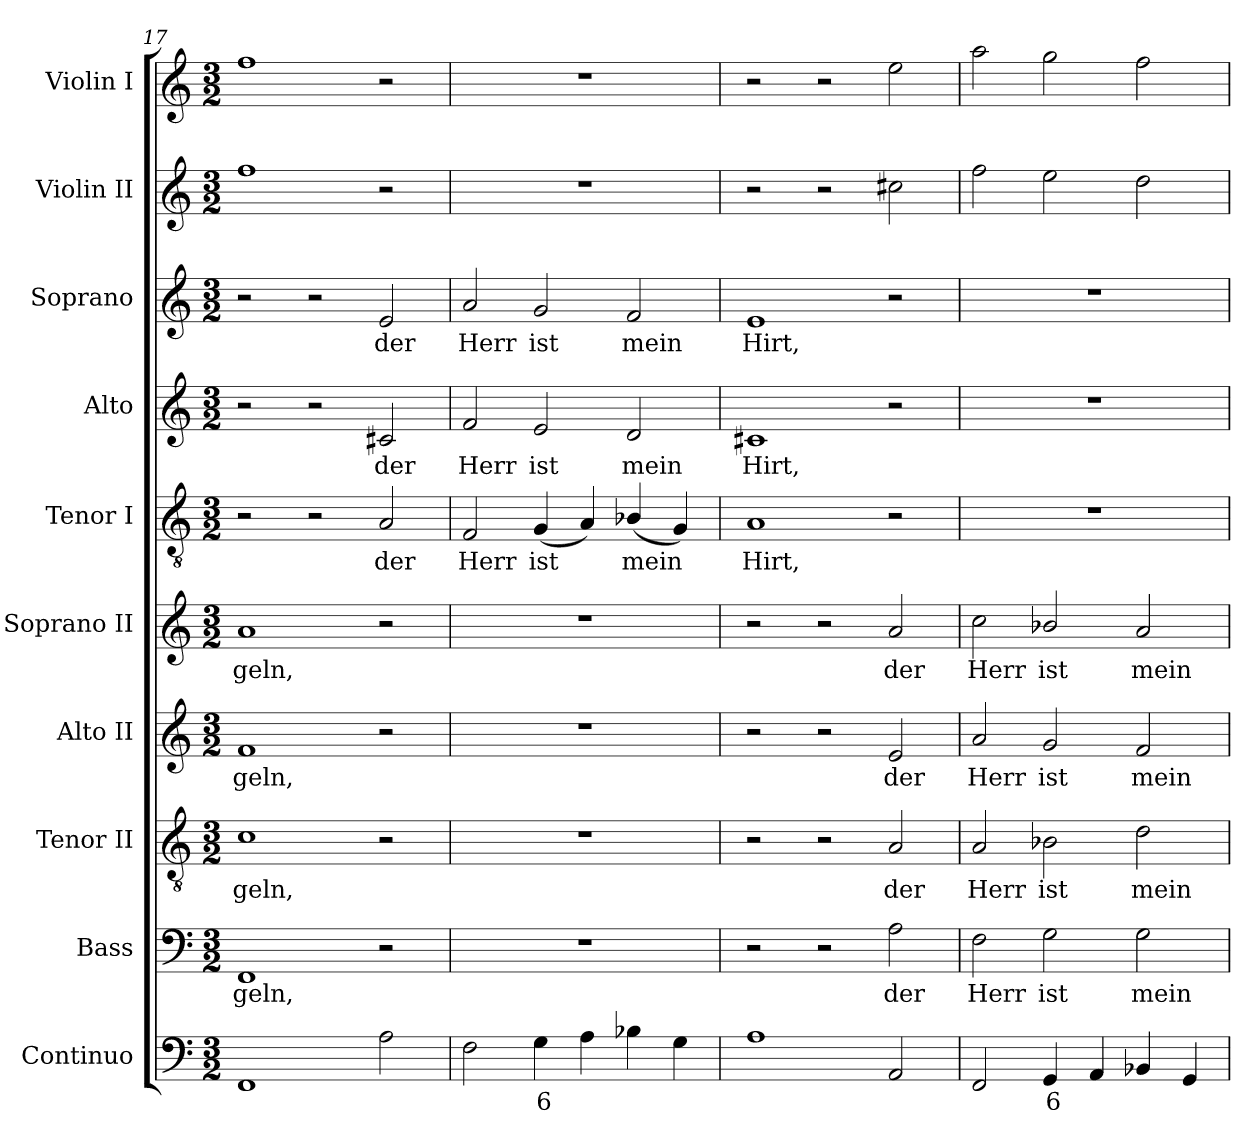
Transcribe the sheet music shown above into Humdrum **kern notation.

**kern	**text	**kern	**text	**kern	**text	**kern	**text	**kern	**text	**kern	**text	**kern	**text	**kern	**text	**kern	**kern
*part10	*part10	*part9	*part9	*part8	*part8	*part7	*part7	*part6	*part6	*part5	*part5	*part4	*part4	*part3	*part3	*part2	*part1
*staff10	*staff10	*staff9	*staff9	*staff8	*staff8	*staff7	*staff7	*staff6	*staff6	*staff5	*staff5	*staff4	*staff4	*staff3	*staff3	*staff2	*staff1
*I"Continuo	*	*I"Bass	*	*I"Tenor II	*	*I"Alto II	*	*I"Soprano II	*	*I"Tenor I	*	*I"Alto	*	*I"Soprano	*	*I"Violin II	*I"Violin I
*	*	*I'B	*	*I'T	*	*I'A	*	*I'S	*	*I'T	*	*I'A	*	*I'S	*	*I'Vln	*I'Vln
*clefF4	*	*clefF4	*	*clefGv2	*	*clefG2	*	*clefG2	*	*clefGv2	*	*clefG2	*	*clefG2	*	*clefG2	*clefG2
*k[]	*	*k[]	*	*k[]	*	*k[]	*	*k[]	*	*k[]	*	*k[]	*	*k[]	*	*k[]	*k[]
*C:	*	*C:	*	*C:	*	*C:	*	*C:	*	*C:	*	*C:	*	*C:	*	*C:	*C:
*M3/2	*	*M3/2	*	*M3/2	*	*M3/2	*	*M3/2	*	*M3/2	*	*M3/2	*	*M3/2	*	*M3/2	*M3/2
=17	=17	=17	=17	=17	=17	=17	=17	=17	=17	=17	=17	=17	=17	=17	=17	=17	=17
!	!	!	!LO:LY:b	!	!LO:LY:b	!	!LO:LY:b	!	!LO:LY:b	!	!	!	!	!	!	!	!
1FF	.	1FF	geln,	1c	geln,	1f	-geln,	1a	-geln,	2r	.	2r	.	2r	.	1ff	1ff
.	.	.	.	.	.	.	.	.	.	2r	.	2r	.	2r	.	.	.
!	!	!	!	!	!	!	!	!	!	!	!LO:LY:b	!	!LO:LY:b	!	!LO:LY:b	!	!
2A	.	2r	.	2r	.	2r	.	2r	.	2A	der	2c#X	der	2e	der	2r	2r
=18	=18	=18	=18	=18	=18	=18	=18	=18	=18	=18	=18	=18	=18	=18	=18	=18	=18
!	!	!LO:N:vis=1	!	!LO:N:vis=1	!	!LO:N:vis=1	!	!LO:N:vis=1	!	!	!LO:LY:b	!	!LO:LY:b	!	!LO:LY:b	!LO:N:vis=1	!LO:N:vis=1
2F	.	1.r	.	1.r	.	1.r	.	1.r	.	2F	Herr	2f	Herr	2a	Herr	1.r	1.r
!	!LO:LY:b	!	!	!	!	!	!	!	!	!	!LO:LY:b	!	!LO:LY:b	!	!LO:LY:b	!	!
4G	6	.	.	.	.	.	.	.	.	(<4G	ist	2e	ist	2g	ist	.	.
4A	.	.	.	.	.	.	.	.	.	4A)	.	.	.	.	.	.	.
!	!	!	!	!	!	!	!	!	!	!	!LO:LY:b	!	!LO:LY:b	!	!LO:LY:b	!	!
4B-X	.	.	.	.	.	.	.	.	.	(<4B-X/	mein	2d	mein	2f	mein	.	.
4G	.	.	.	.	.	.	.	.	.	4G)	.	.	.	.	.	.	.
=19	=19	=19	=19	=19	=19	=19	=19	=19	=19	=19	=19	=19	=19	=19	=19	=19	=19
!	!	!	!	!	!	!	!	!	!	!	!LO:LY:b	!	!LO:LY:b	!	!LO:LY:b	!	!
1A	.	2r	.	2r	.	2r	.	2r	.	1A	Hirt,	1c#X	Hirt,	1e	Hirt,	2r	2r
.	.	2r	.	2r	.	2r	.	2r	.	.	.	.	.	.	.	2r	2r
!	!	!	!LO:LY:b	!	!LO:LY:b	!	!LO:LY:b	!	!LO:LY:b	!	!	!	!	!	!	!	!
2AA	.	2A	der	2A	der	2e	der	2a	der	2r	.	2r	.	2r	.	2cc#X	2ee
=20	=20	=20	=20	=20	=20	=20	=20	=20	=20	=20	=20	=20	=20	=20	=20	=20	=20
!	!	!	!LO:LY:b	!	!LO:LY:b	!	!LO:LY:b	!	!LO:LY:b	!LO:N:vis=1	!	!LO:N:vis=1	!	!LO:N:vis=1	!	!	!
2FF	.	2F	Herr	2A	Herr	2a	Herr	2cc	Herr	1.r	.	1.r	.	1.r	.	2ff	2aa
!	!LO:LY:b	!	!LO:LY:b	!	!LO:LY:b	!	!LO:LY:b	!	!LO:LY:b	!	!	!	!	!	!	!	!
4GG	6	2G	ist	2B-X	ist	2g	ist	2b-X/	ist	.	.	.	.	.	.	2ee	2gg
4AA	.	.	.	.	.	.	.	.	.	.	.	.	.	.	.	.	.
!	!	!	!LO:LY:b	!	!LO:LY:b	!	!LO:LY:b	!	!LO:LY:b	!	!	!	!	!	!	!	!
4BB-X	.	2G	mein	2d	mein	2f	mein	2a	mein	.	.	.	.	.	.	2dd	2ff
4GG	.	.	.	.	.	.	.	.	.	.	.	.	.	.	.	.	.
=	=	=	=	=	=	=	=	=	=	=	=	=	=	=	=	=	=
*-	*-	*-	*-	*-	*-	*-	*-	*-	*-	*-	*-	*-	*-	*-	*-	*-	*-
